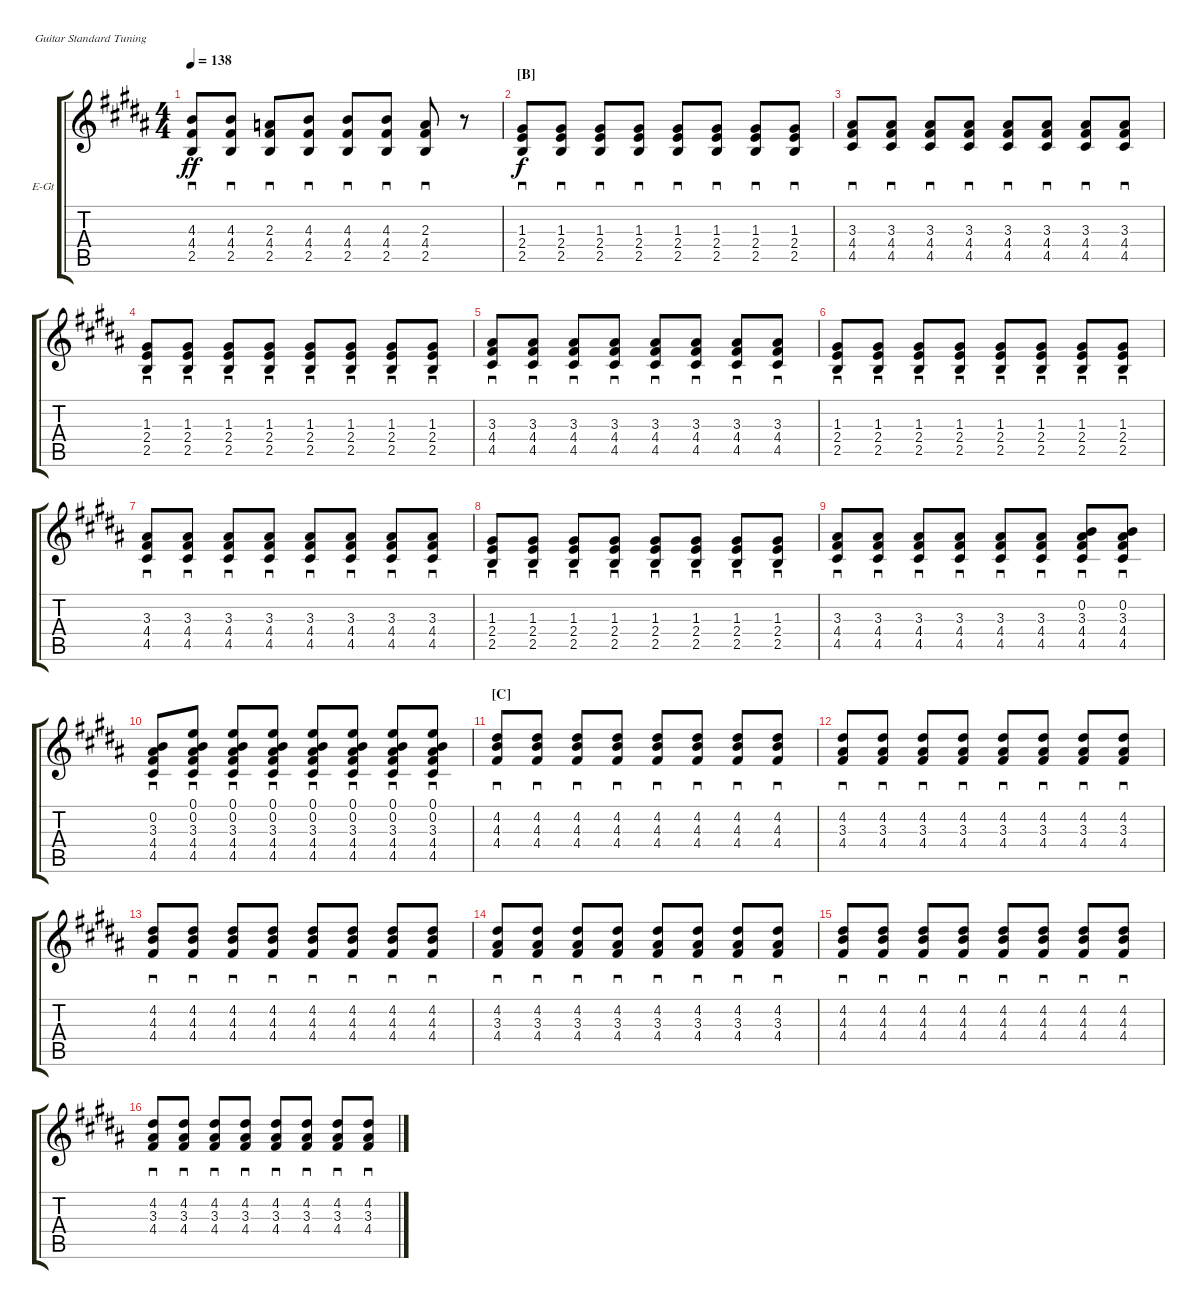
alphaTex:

\bracketExtendMode groupsimilarinstruments
\firstSystemTrackNameOrientation horizontal
\otherSystemsTrackNameOrientation horizontal
\track ("Nick Valensi" "E-Gt") {instrument overdrivenguitar}
\staff {score tabs}
\tuning (E4 B3 G3 D3 A2 E2)
\ts (4 4)
\tempo 138
\clef g2
\ks b
(2.5 4.4 4.3).8{sd dy ff} (2.5 4.4 4.3).8{sd} (2.3 4.4 2.5).8{sd} (2.5 4.4 4.3).8{sd} (2.5 4.4 4.3).8{sd} (2.5 4.4 4.3).8{sd} (2.3 4.4 2.5).8{sd} r.8 |
\section ("B" "")
(2.5 2.4 1.3).8{sd dy f} (2.5 2.4 1.3).8{sd} (2.5 2.4 1.3).8{sd} (2.5 2.4 1.3).8{sd} (2.5 2.4 1.3).8{sd} (2.5 2.4 1.3).8{sd} (2.5 2.4 1.3).8{sd} (2.5 2.4 1.3).8{sd} |
(4.5 4.4 3.3).8{sd} (4.5 4.4 3.3).8{sd} (4.5 4.4 3.3).8{sd} (4.5 4.4 3.3).8{sd} (4.5 4.4 3.3).8{sd} (4.5 4.4 3.3).8{sd} (4.5 4.4 3.3).8{sd} (4.5 4.4 3.3).8{sd} |
(2.5 2.4 1.3).8{sd} (2.5 2.4 1.3).8{sd} (2.5 2.4 1.3).8{sd} (2.5 2.4 1.3).8{sd} (2.5 2.4 1.3).8{sd} (2.5 2.4 1.3).8{sd} (2.5 2.4 1.3).8{sd} (2.5 2.4 1.3).8{sd} |
(4.5 4.4 3.3).8{sd} (4.5 4.4 3.3).8{sd} (4.5 4.4 3.3).8{sd} (4.5 4.4 3.3).8{sd} (4.5 4.4 3.3).8{sd} (4.5 4.4 3.3).8{sd} (4.5 4.4 3.3).8{sd} (4.5 4.4 3.3).8{sd} |
(2.5 2.4 1.3).8{sd} (2.5 2.4 1.3).8{sd} (2.5 2.4 1.3).8{sd} (2.5 2.4 1.3).8{sd} (2.5 2.4 1.3).8{sd} (2.5 2.4 1.3).8{sd} (2.5 2.4 1.3).8{sd} (2.5 2.4 1.3).8{sd} |
(4.5 4.4 3.3).8{sd} (4.5 4.4 3.3).8{sd} (4.5 4.4 3.3).8{sd} (4.5 4.4 3.3).8{sd} (4.5 4.4 3.3).8{sd} (4.5 4.4 3.3).8{sd} (4.5 4.4 3.3).8{sd} (4.5 4.4 3.3).8{sd} |
(2.5 2.4 1.3).8{sd} (2.5 2.4 1.3).8{sd} (2.5 2.4 1.3).8{sd} (2.5 2.4 1.3).8{sd} (2.5 2.4 1.3).8{sd} (2.5 2.4 1.3).8{sd} (2.5 2.4 1.3).8{sd} (2.5 2.4 1.3).8{sd} |
(4.5 4.4 3.3).8{sd} (4.5 4.4 3.3).8{sd} (4.5 4.4 3.3).8{sd} (4.5 4.4 3.3).8{sd} (4.5 4.4 3.3).8{sd} (4.5 4.4 3.3).8{sd} (4.5 4.4 3.3 0.2).8{sd} (4.5 4.4 3.3 0.2).8{sd} |
(4.5 4.4 3.3 0.2).8{sd} (4.5 4.4 3.3 0.2 0.1).8{sd} (4.5 4.4 3.3 0.2 0.1).8{sd} (4.5 4.4 3.3 0.2 0.1).8{sd} (4.5 4.4 3.3 0.2 0.1).8{sd} (4.5 4.4 3.3 0.2 0.1).8{sd} (4.5 4.4 3.3 0.2 0.1).8{sd} (4.5 4.4 3.3 0.2 0.1).8{sd} |
\section ("C" "")
(4.2 4.3 4.4).8{sd} (4.2 4.3 4.4).8{sd} (4.2 4.3 4.4).8{sd} (4.2 4.3 4.4).8{sd} (4.2 4.3 4.4).8{sd} (4.2 4.3 4.4).8{sd} (4.2 4.3 4.4).8{sd} (4.2 4.3 4.4).8{sd} |
(4.2 3.3 4.4).8{sd} (4.2 3.3 4.4).8{sd} (4.2 3.3 4.4).8{sd} (4.2 3.3 4.4).8{sd} (4.2 3.3 4.4).8{sd} (4.2 3.3 4.4).8{sd} (4.2 3.3 4.4).8{sd} (4.2 3.3 4.4).8{sd} |
(4.2 4.3 4.4).8{sd} (4.2 4.3 4.4).8{sd} (4.2 4.3 4.4).8{sd} (4.2 4.3 4.4).8{sd} (4.2 4.3 4.4).8{sd} (4.2 4.3 4.4).8{sd} (4.2 4.3 4.4).8{sd} (4.2 4.3 4.4).8{sd} |
(4.2 3.3 4.4).8{sd} (4.2 3.3 4.4).8{sd} (4.2 3.3 4.4).8{sd} (4.2 3.3 4.4).8{sd} (4.2 3.3 4.4).8{sd} (4.2 3.3 4.4).8{sd} (4.2 3.3 4.4).8{sd} (4.2 3.3 4.4).8{sd} |
(4.2 4.3 4.4).8{sd} (4.2 4.3 4.4).8{sd} (4.2 4.3 4.4).8{sd} (4.2 4.3 4.4).8{sd} (4.2 4.3 4.4).8{sd} (4.2 4.3 4.4).8{sd} (4.2 4.3 4.4).8{sd} (4.2 4.3 4.4).8{sd} |
(4.2 3.3 4.4).8{sd} (4.2 3.3 4.4).8{sd} (4.2 3.3 4.4).8{sd} (4.2 3.3 4.4).8{sd} (4.2 3.3 4.4).8{sd} (4.2 3.3 4.4).8{sd} (4.2 3.3 4.4).8{sd} (4.2 3.3 4.4).8{sd}
